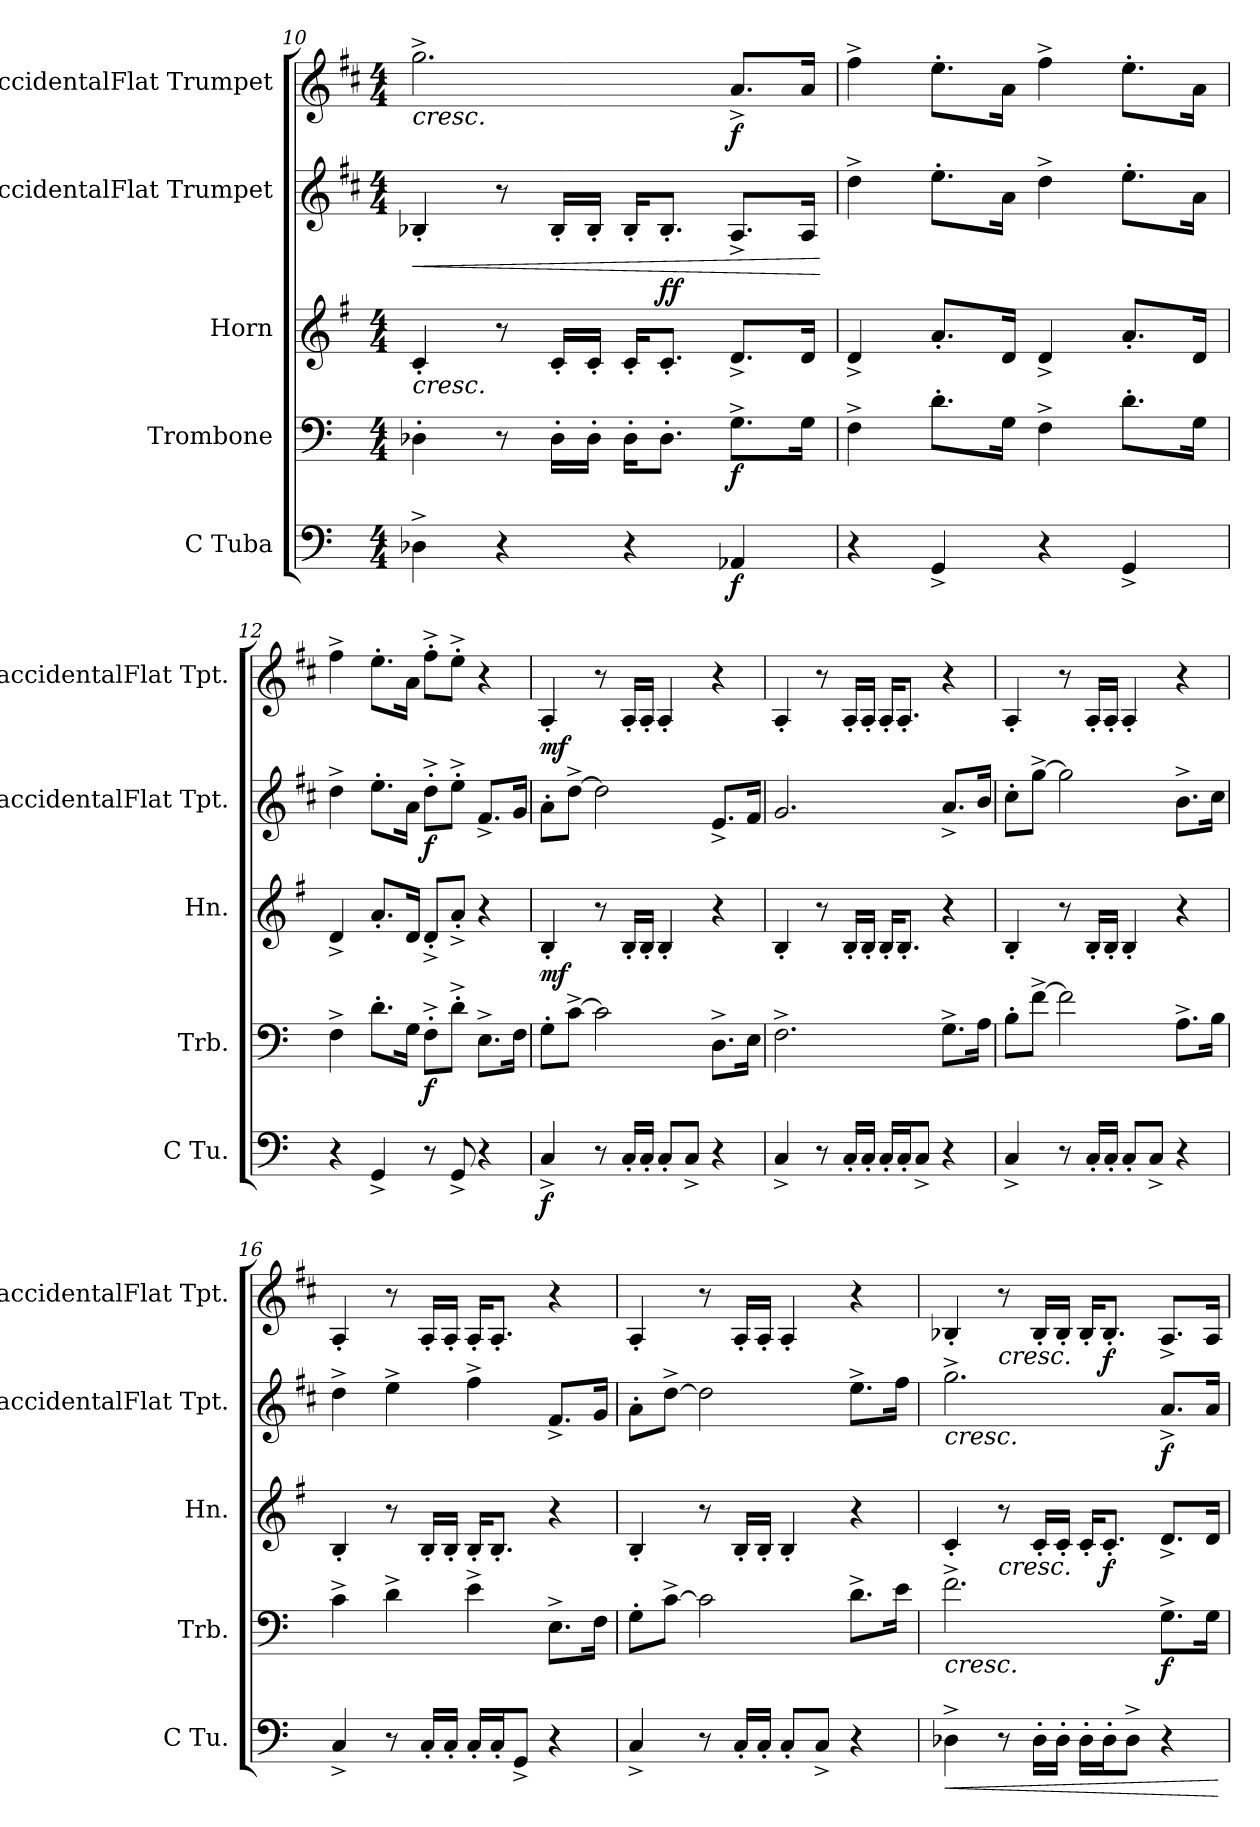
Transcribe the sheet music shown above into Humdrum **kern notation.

**kern	**dynam	**kern	**dynam	**kern	**dynam	**kern	**dynam	**kern	**dynam
*part5	*part5	*part4	*part4	*part3	*part3	*part2	*part2	*part1	*part1
*staff5	*staff5	*staff4	*staff4	*staff3	*staff3	*staff2	*staff2	*staff1	*staff1
*I"C Tuba	*	*I"Trombone	*	*I"Horn	*	*I"BaccidentalFlat Trumpet	*	*I"BaccidentalFlat Trumpet	*
*I'C Tu.	*	*I'Trb.	*	*I'Hn.	*	*I'BaccidentalFlat Tpt.	*	*I'BaccidentalFlat Tpt.	*
*clefF4	*	*clefF4	*	*clefG2	*	*clefG2	*	*clefG2	*
*	*	*	*	*ITrd4c7	*	*ITrd1c2	*	*ITrd1c2	*
*k[]	*	*k[]	*	*k[]	*	*k[]	*	*k[]	*
*M4/4	*	*M4/4	*	*M4/4	*	*M4/4	*	*M4/4	*
=10	=10	=10	=10	=10	=10	=10	=10	=10	=10
!	!	!	!	!	!LO:HP:b	!	!LO:HP:b	!	!LO:HP:b
4D-X^\	.	4D-X'\	.	4F'/	<	4A-X'/	<	2.ff^\	<
4r	.	8r	.	8r	.	8r	.	.	.
.	.	16D-'\LL	.	16F'/LL	.	16A-'/LL	.	.	.
.	.	16D-'\JJ	.	16F'/JJ	.	16A-'/JJ	.	.	.
4r	.	16D-'\KL	.	16F'/KL	.	16A-'/KL	.	.	.
!	!	!	!	!	!LO:DY:b	!	!	!	!
!	!	!	!	!	!LO:DY:n=1:a	!	!	!	!
.	.	8.D-'\J	.	8.F'/J	f f	8.A-'/J	.	.	.
!	!LO:DY:b	!	!LO:DY:b	!	!	!	!	!	!LO:DY:b
4AA-X/	f	8.G^\L	f	8.G^/L	.	8.G^/L	.	8.g^/L	f
.	.	16G\Jk	.	16G/Jk	.	16G/Jk	.	16g/Jk	.
.	.	.	.	.	[	.	[	.	[
=11	=11	=11	=11	=11	=11	=11	=11	=11	=11
4r	.	4F^\	.	4G^/	.	4cc^\	.	4ee^\	.
4GG^/	.	8.d'\L	.	8.d'/L	.	8.dd'\L	.	8.dd'\L	.
.	.	16G\Jk	.	16G/Jk	.	16g\Jk	.	16g\Jk	.
4r	.	4F^\	.	4G^/	.	4cc^\	.	4ee^\	.
4GG^/	.	8.d'\L	.	8.d'/L	.	8.dd'\L	.	8.dd'\L	.
.	.	16G\Jk	.	16G/Jk	.	16g\Jk	.	16g\Jk	.
!!LO:LB:g=z
=12	=12	=12	=12	=12	=12	=12	=12	=12	=12
4r	.	4F^\	.	4G^/	.	4cc^\	.	4ee^\	.
4GG^/	.	8.d'\L	.	8.d'/L	.	8.dd'\L	.	8.dd'\L	.
.	.	16G\Jk	.	16G/Jk	.	16g\Jk	.	16g\Jk	.
!	!	!	!LO:DY:b	!	!	!	!LO:DY:b	!	!
8r	.	8F'^\L	f	8G'^/L	.	8cc'^\L	f	8ee'^\L	.
8GG^/	.	8d'^\J	.	8d'^/J	.	8dd'^\J	.	8dd'^\J	.
4r	.	8.E^\L	.	4r	.	8.e^/L	.	4r	.
.	.	16F\Jk	.	.	.	16f/Jk	.	.	.
=13	=13	=13	=13	=13	=13	=13	=13	=13	=13
!	!LO:DY:b	!	!	!	!LO:DY:b	!	!	!	!LO:DY:b
4C^/	f	8G'\L	.	4E'/	mf	8g'\L	.	4G'/	mf
.	.	[8c^\J	.	.	.	[8cc^\J	.	.	.
8r	.	2c\]	.	8r	.	2cc\]	.	8r	.
16C'/LL	.	.	.	16E'/LL	.	.	.	16G'/LL	.
16C'/JJ	.	.	.	16E'/JJ	.	.	.	16G'/JJ	.
8C'/L	.	.	.	4E'/	.	.	.	4G'/	.
8C^/J	.	.	.	.	.	.	.	.	.
4r	.	8.D^\L	.	4r	.	8.d^/L	.	4r	.
.	.	16E\Jk	.	.	.	16e/Jk	.	.	.
=14	=14	=14	=14	=14	=14	=14	=14	=14	=14
4C^/	.	2.F^\	.	4E'/	.	2.f/	.	4G'/	.
8r	.	.	.	8r	.	.	.	8r	.
16C'/LL	.	.	.	16E'/LL	.	.	.	16G'/LL	.
16C'/JJ	.	.	.	16E'/JJ	.	.	.	16G'/JJ	.
16C'/LL	.	.	.	16E'/KL	.	.	.	16G'/KL	.
16C'/J	.	.	.	8.E'/J	.	.	.	8.G'/J	.
8C^/J	.	.	.	.	.	.	.	.	.
4r	.	8.G^\L	.	4r	.	8.g^/L	.	4r	.
.	.	16A\Jk	.	.	.	16a/Jk	.	.	.
=15	=15	=15	=15	=15	=15	=15	=15	=15	=15
4C^/	.	8B'\L	.	4E'/	.	8b'\L	.	4G'/	.
.	.	[8f^\J	.	.	.	[8ff^\J	.	.	.
8r	.	2f\]	.	8r	.	2ff\]	.	8r	.
16C'/LL	.	.	.	16E'/LL	.	.	.	16G'/LL	.
16C'/JJ	.	.	.	16E'/JJ	.	.	.	16G'/JJ	.
8C'/L	.	.	.	4E'/	.	.	.	4G'/	.
8C^/J	.	.	.	.	.	.	.	.	.
4r	.	8.A^\L	.	4r	.	8.a^\L	.	4r	.
.	.	16B\Jk	.	.	.	16b\Jk	.	.	.
!!LO:PB:g=z
=16	=16	=16	=16	=16	=16	=16	=16	=16	=16
4C^/	.	4c^\	.	4E'/	.	4cc^\	.	4G'/	.
8r	.	4d^\	.	8r	.	4dd^\	.	8r	.
16C'/LL	.	.	.	16E'/LL	.	.	.	16G'/LL	.
16C'/JJ	.	.	.	16E'/JJ	.	.	.	16G'/JJ	.
16C'/LL	.	4e^\	.	16E'/KL	.	4ee^\	.	16G'/KL	.
16C'/J	.	.	.	8.E'/J	.	.	.	8.G'/J	.
8GG^/J	.	.	.	.	.	.	.	.	.
4r	.	8.E^\L	.	4r	.	8.e^/L	.	4r	.
.	.	16F\Jk	.	.	.	16f/Jk	.	.	.
=17	=17	=17	=17	=17	=17	=17	=17	=17	=17
4C^/	.	8G'\L	.	4E'/	.	8g'\L	.	4G'/	.
.	.	[8c^\J	.	.	.	[8cc^\J	.	.	.
8r	.	2c\]	.	8r	.	2cc\]	.	8r	.
16C'/LL	.	.	.	16E'/LL	.	.	.	16G'/LL	.
16C'/JJ	.	.	.	16E'/JJ	.	.	.	16G'/JJ	.
8C'/L	.	.	.	4E'/	.	.	.	4G'/	.
8C^/J	.	.	.	.	.	.	.	.	.
4r	.	8.d^\L	.	4r	.	8.dd^\L	.	4r	.
.	.	16e\Jk	.	.	.	16ee\Jk	.	.	.
=18	=18	=18	=18	=18	=18	=18	=18	=18	=18
!	!LO:HP:b	!	!LO:HP:b	!	!	!	!LO:HP:b	!	!
4D-X^\	<	2.f^\	<	4F'/	.	2.ff^\	<	4A-X'/	.
!	!	!	!	!	!LO:HP:b	!	!	!	!LO:HP:b
8r	.	.	.	8r	<	.	.	8r	<
16D-'\LL	.	.	.	16F'/LL	.	.	.	16A-'/LL	.
16D-'\JJ	.	.	.	16F'/JJ	.	.	.	16A-'/JJ	.
16D-'\LL	.	.	.	16F'/KL	.	.	.	16A-'/KL	.
!	!	!	!	!	!LO:DY:b	!	!	!	!LO:DY:b
16D-'\J	.	.	.	8.F'/J	f	.	.	8.A-'/J	f
8D-^\J	.	.	.	.	.	.	.	.	.
!	!	!	!LO:DY:b	!	!	!	!LO:DY:b	!	!
4r	.	8.G^\L	f	8.G^/L	.	8.g^/L	f	8.G^/L	.
.	.	16G\Jk	.	16G/Jk	.	16g/Jk	.	16G/Jk	.
.	[	.	[	.	[	.	[	.	[
=	=	=	=	=	=	=	=	=	=
*-	*-	*-	*-	*-	*-	*-	*-	*-	*-
